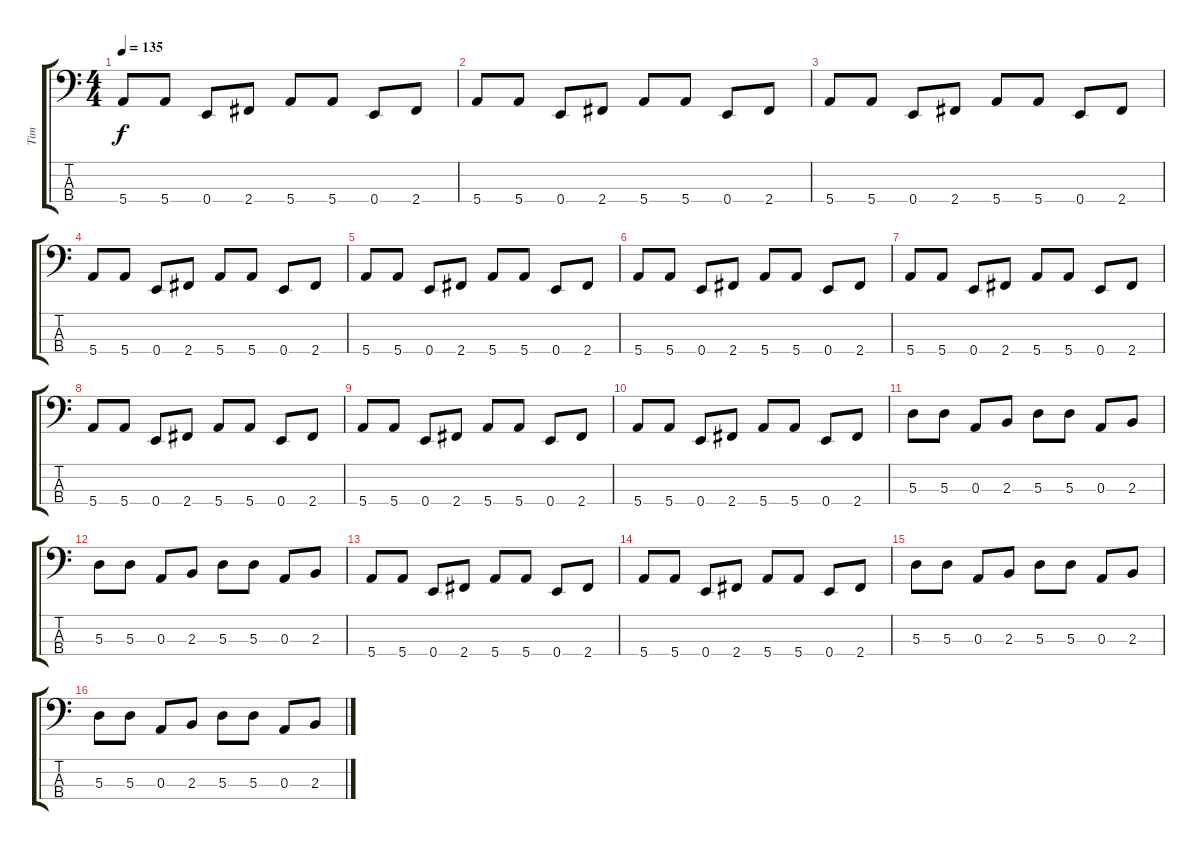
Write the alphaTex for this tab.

\track ("Tim" "Tim") {instrument electricbasspick}
\staff {score tabs}
\tuning (G2 D2 A1 E1) {hide}
\ts (4 4)
\tempo 135
\clef f4
\ks c
5.4.8{dy f} 5.4.8 0.4.8 2.4.8 5.4.8 5.4.8 0.4.8 2.4.8 |
5.4.8 5.4.8 0.4.8 2.4.8 5.4.8 5.4.8 0.4.8 2.4.8 |
5.4.8 5.4.8 0.4.8 2.4.8 5.4.8 5.4.8 0.4.8 2.4.8 |
5.4.8 5.4.8 0.4.8 2.4.8 5.4.8 5.4.8 0.4.8 2.4.8 |
5.4.8 5.4.8 0.4.8 2.4.8 5.4.8 5.4.8 0.4.8 2.4.8 |
5.4.8 5.4.8 0.4.8 2.4.8 5.4.8 5.4.8 0.4.8 2.4.8 |
5.4.8 5.4.8 0.4.8 2.4.8 5.4.8 5.4.8 0.4.8 2.4.8 |
5.4.8 5.4.8 0.4.8 2.4.8 5.4.8 5.4.8 0.4.8 2.4.8 |
5.4.8 5.4.8 0.4.8 2.4.8 5.4.8 5.4.8 0.4.8 2.4.8 |
5.4.8 5.4.8 0.4.8 2.4.8 5.4.8 5.4.8 0.4.8 2.4.8 |
5.3.8 5.3.8 0.3.8 2.3.8 5.3.8 5.3.8 0.3.8 2.3.8 |
5.3.8 5.3.8 0.3.8 2.3.8 5.3.8 5.3.8 0.3.8 2.3.8 |
5.4.8 5.4.8 0.4.8 2.4.8 5.4.8 5.4.8 0.4.8 2.4.8 |
5.4.8 5.4.8 0.4.8 2.4.8 5.4.8 5.4.8 0.4.8 2.4.8 |
5.3.8 5.3.8 0.3.8 2.3.8 5.3.8 5.3.8 0.3.8 2.3.8 |
5.3.8 5.3.8 0.3.8 2.3.8 5.3.8 5.3.8 0.3.8 2.3.8
